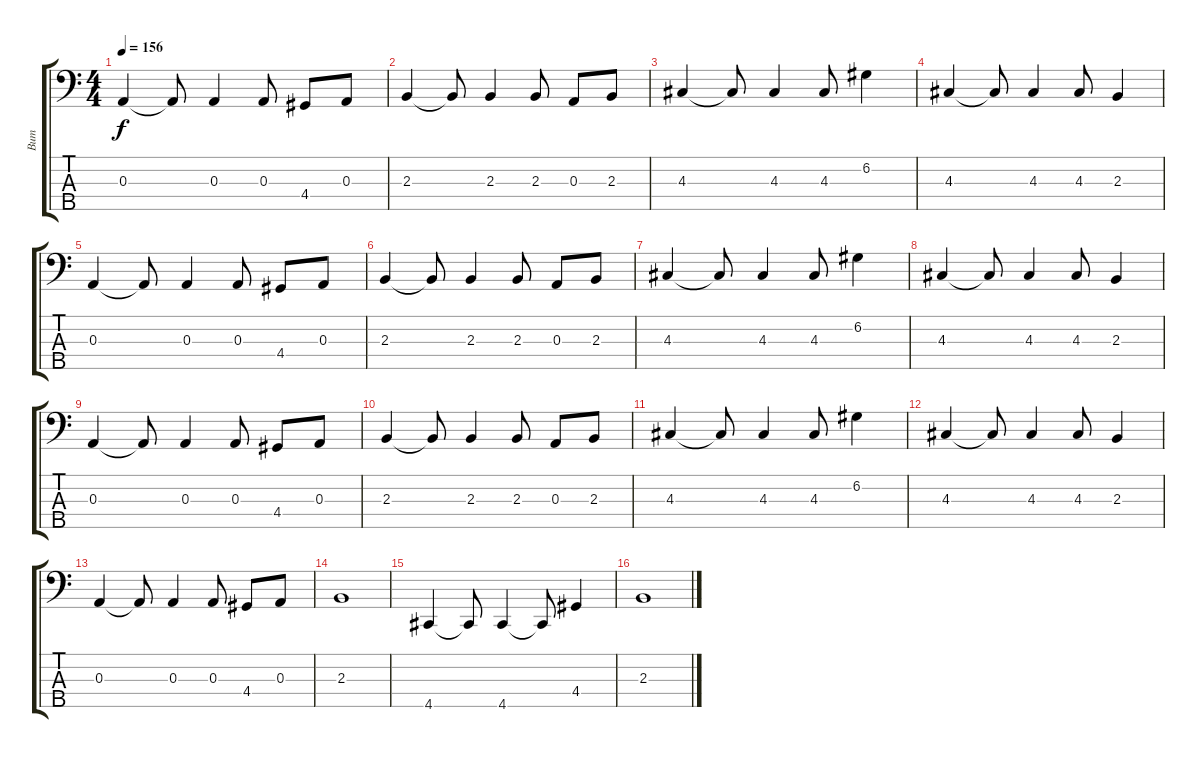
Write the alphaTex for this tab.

\track ("Вит" "Вит") {instrument electricbassfinger}
\staff {score tabs}
\tuning (G2 D2 A1 E1 A0) {hide}
\ts (4 4)
\tempo 156
\clef f4
\ks c
0.3.4{dy f} 0.3{t}.8 0.3.4 0.3.8 4.4.8 0.3.8 |
2.3.4 2.3{t}.8 2.3.4 2.3.8 0.3.8 2.3.8 |
4.3.4 4.3{t}.8 4.3.4 4.3.8 6.2.4 |
4.3.4 4.3{t}.8 4.3.4 4.3.8 2.3.4 |
0.3.4 0.3{t}.8 0.3.4 0.3.8 4.4.8 0.3.8 |
2.3.4 2.3{t}.8 2.3.4 2.3.8 0.3.8 2.3.8 |
4.3.4 4.3{t}.8 4.3.4 4.3.8 6.2.4 |
4.3.4 4.3{t}.8 4.3.4 4.3.8 2.3.4 |
0.3.4 0.3{t}.8 0.3.4 0.3.8 4.4.8 0.3.8 |
2.3.4 2.3{t}.8 2.3.4 2.3.8 0.3.8 2.3.8 |
4.3.4 4.3{t}.8 4.3.4 4.3.8 6.2.4 |
4.3.4 4.3{t}.8 4.3.4 4.3.8 2.3.4 |
0.3.4 0.3{t}.8 0.3.4 0.3.8 4.4.8 0.3.8 |
2.3.1 |
4.5.4 4.5{t}.8 4.5.4 4.5{t}.8 4.4.4 |
2.3.1
